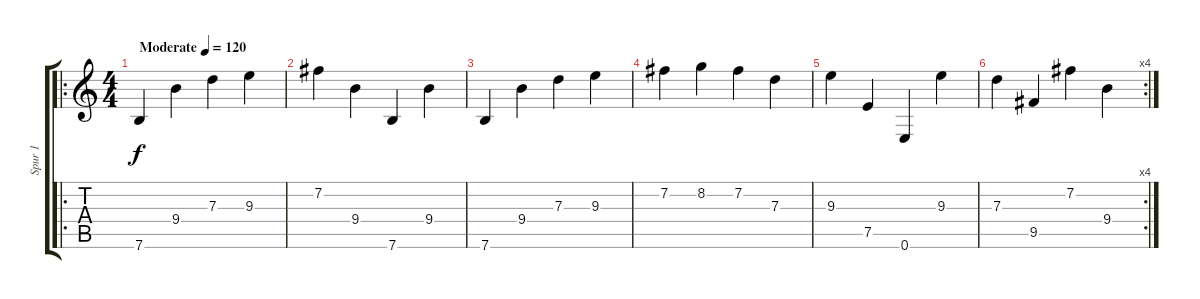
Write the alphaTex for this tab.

\track ("Spur 1" "Spur 1") {instrument distortionguitar}
\staff {score tabs}
\tuning (E4 B3 G3 D3 A2 E2) {hide}
\ro
\ts (4 4)
\tempo (120 "Moderate")
\tempo 300
\tempo (120 "Moderate")
\clef g2
\ks c
7.6.4{dy f instrument distortionguitar} 9.4.4 7.3.4 9.3.4 |
7.2.4 9.4.4 7.6.4 9.4.4 |
7.6.4 9.4.4 7.3.4 9.3.4 |
7.2.4 8.2.4 7.2.4 7.3.4 |
9.3.4 7.5.4 0.6.4 9.3.4 |
\rc 4
7.3.4 9.5.4 7.2.4 9.4.4
